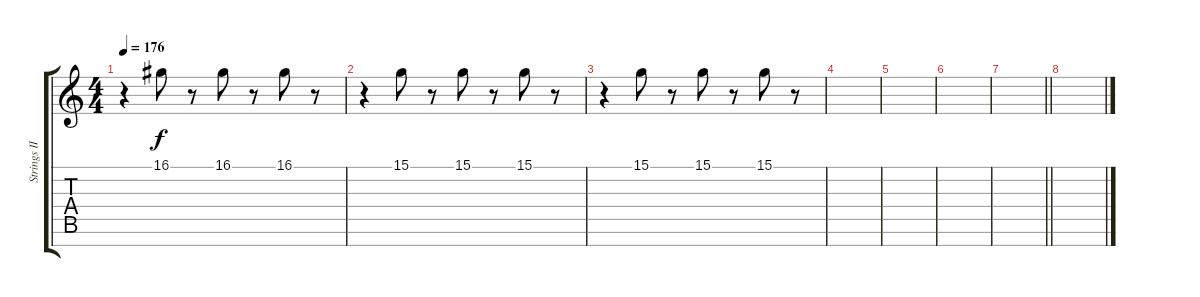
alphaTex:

\track ("Strings II" "Strings II") {instrument stringensemble1}
\staff {score tabs}
\tuning (E4 B3 G3 D3 A2 E2 B1) {hide}
\ts (4 4)
\tempo 176
\clef g2
\ks c
r.4{dy f} 16.1.8 r.8 16.1.8 r.8 16.1.8 r.8 |
r.4 15.1.8 r.8 15.1.8 r.8 15.1.8 r.8 |
r.4 15.1.8 r.8 15.1.8 r.8 15.1.8 r.8 |
|
|
|
\barLineRight lightlight
|
\section ("" "")
